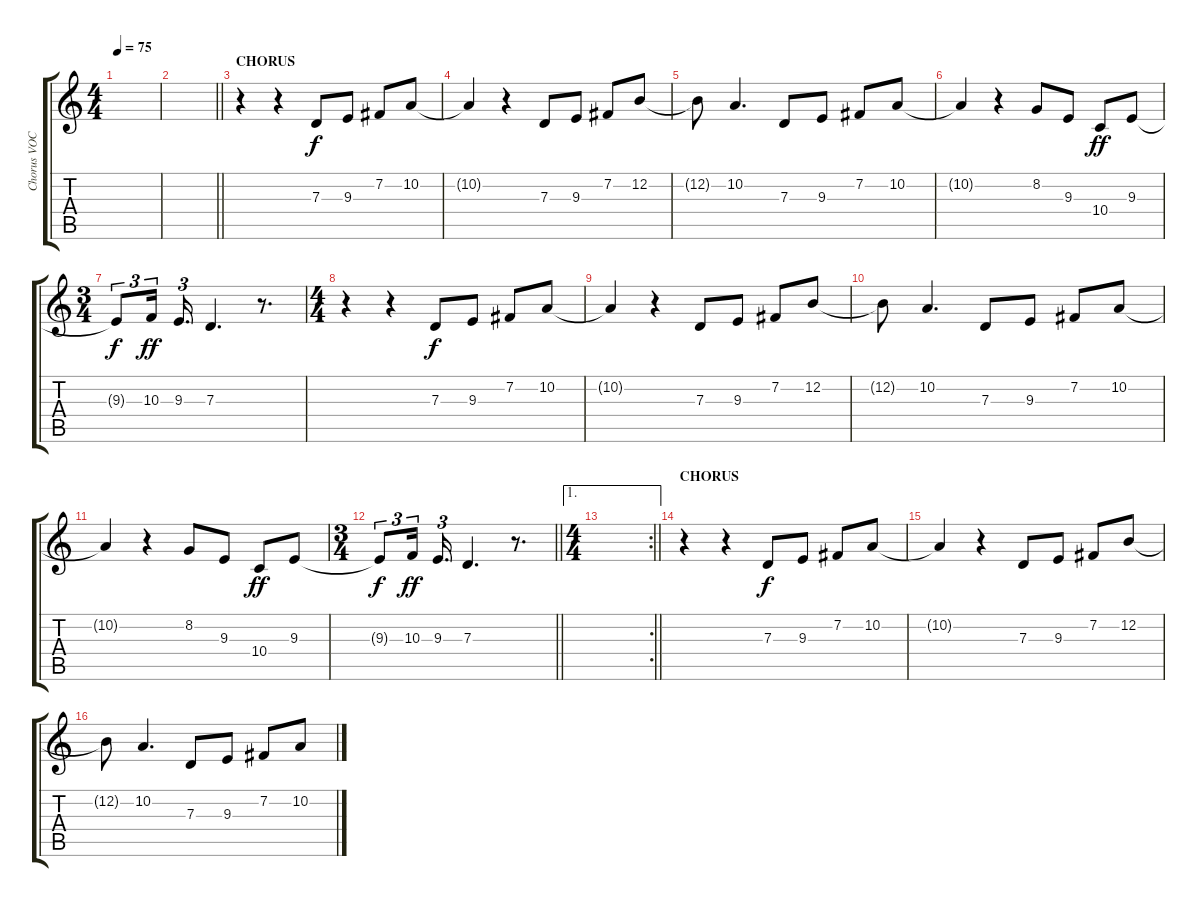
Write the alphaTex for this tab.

\track ("Chorus VOCALS" "Chorus VOC") {instrument oboe}
\staff {score tabs}
\tuning (E4 B3 G3 D3 A2 E2) {hide}
\ts (4 4)
\tempo 75
\clef g2
\ks c
|
\barLineRight lightlight
|
\section ("" "CHORUS")
r.4 r.4 7.3.8 9.3.8 7.2.8 10.2.8 |
10.2{t}.4 r.4 7.3.8 9.3.8 7.2.8 12.2.8 |
12.2{t}.8 10.2.4{d} 7.3.8 9.3.8 7.2.8 10.2.8 |
10.2{t}.4 r.4 8.2.8 9.3.8 10.4.8{dy ff} 9.3.8 |
\ts (3 4)
9.3{t}.8{tu (3 2) dy f} 10.3.16{tu (3 2) dy ff} 9.3.16{d tu (3 2)} 7.3.4{d} r.8{d} |
\ts (4 4)
r.4 r.4 7.3.8{dy f} 9.3.8 7.2.8 10.2.8 |
10.2{t}.4 r.4 7.3.8 9.3.8 7.2.8 12.2.8 |
12.2{t}.8 10.2.4{d} 7.3.8 9.3.8 7.2.8 10.2.8 |
10.2{t}.4 r.4 8.2.8 9.3.8 10.4.8{dy ff} 9.3.8 |
\ts (3 4)
\barLineRight lightlight
9.3{t}.8{tu (3 2) dy f} 10.3.16{tu (3 2) dy ff} 9.3.16{d tu (3 2)} 7.3.4{d} r.8{d} |
\ae 1
\rc 2
\ts (4 4)
\barLineRight lightlight
|
\section ("" "CHORUS")
r.4 r.4 7.3.8{dy f} 9.3.8 7.2.8 10.2.8 |
10.2{t}.4 r.4 7.3.8 9.3.8 7.2.8 12.2.8 |
12.2{t}.8 10.2.4{d} 7.3.8 9.3.8 7.2.8 10.2.8
